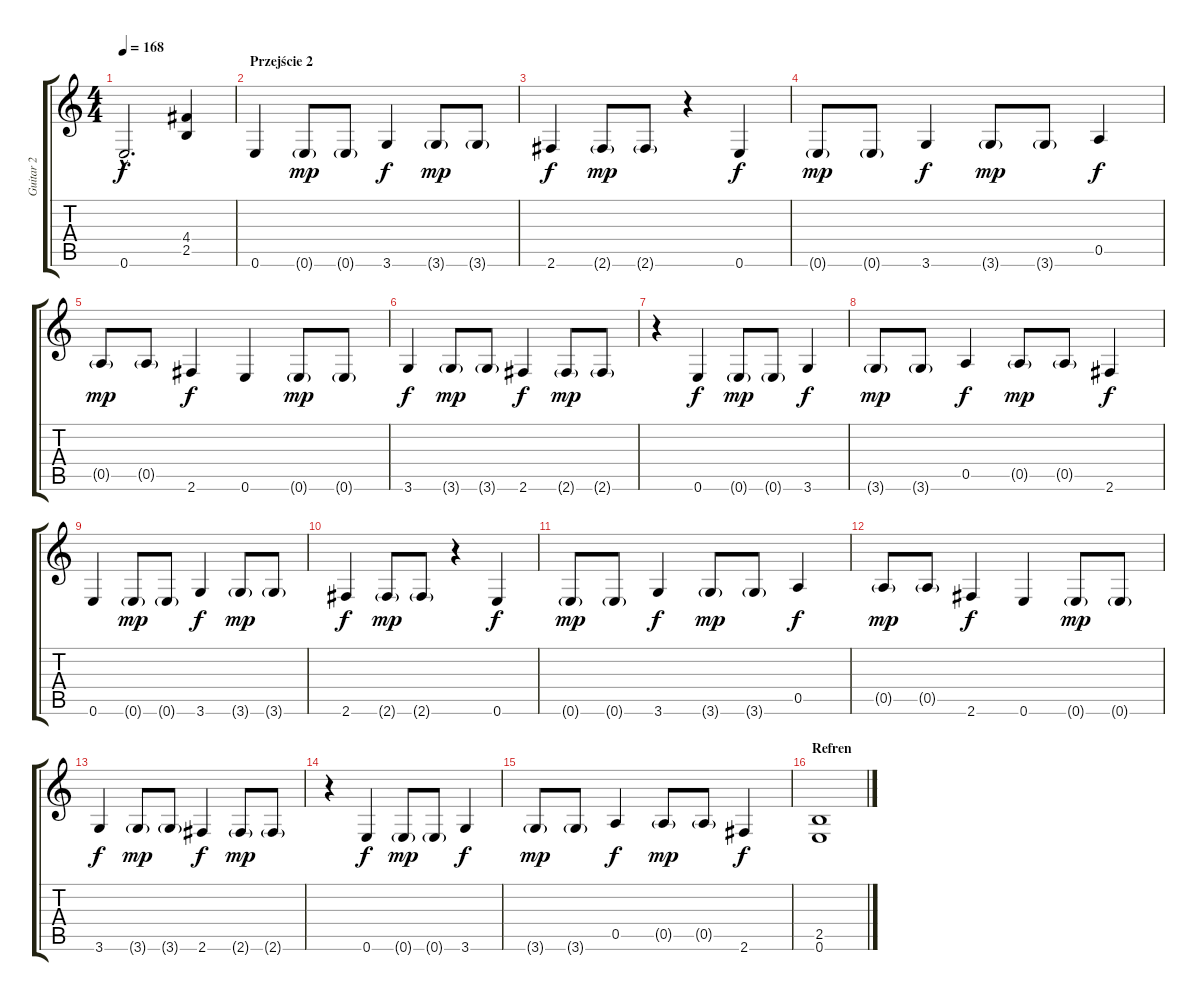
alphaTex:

\track ("Guitar 2" "Guitar 2") {instrument distortionguitar}
\staff {score tabs}
\tuning (E4 B3 G3 D3 A2 E2) {hide}
\ts (4 4)
\tempo 168
\clef g2
\ks c
0.6{hac}.2{d dy f} (4.4 2.5).4 |
\section ("" "Przejście 2")
0.6.4 0.6{g}.8{dy mp} 0.6{g}.8 3.6.4{dy f} 3.6{g}.8{dy mp} 3.6{g}.8 |
2.6.4{dy f} 2.6{g}.8{dy mp} 2.6{g}.8 r.4 0.6.4{dy f} |
0.6{g}.8{dy mp} 0.6{g}.8 3.6.4{dy f} 3.6{g}.8{dy mp} 3.6{g}.8 0.5.4{dy f} |
0.5{g}.8{dy mp} 0.5{g}.8 2.6.4{dy f} 0.6.4 0.6{g}.8{dy mp} 0.6{g}.8 |
3.6.4{dy f} 3.6{g}.8{dy mp} 3.6{g}.8 2.6.4{dy f} 2.6{g}.8{dy mp} 2.6{g}.8 |
r.4 0.6.4{dy f} 0.6{g}.8{dy mp} 0.6{g}.8 3.6.4{dy f} |
3.6{g}.8{dy mp} 3.6{g}.8 0.5.4{dy f} 0.5{g}.8{dy mp} 0.5{g}.8 2.6.4{dy f} |
0.6.4 0.6{g}.8{dy mp} 0.6{g}.8 3.6.4{dy f} 3.6{g}.8{dy mp} 3.6{g}.8 |
2.6.4{dy f} 2.6{g}.8{dy mp} 2.6{g}.8 r.4 0.6.4{dy f} |
0.6{g}.8{dy mp} 0.6{g}.8 3.6.4{dy f} 3.6{g}.8{dy mp} 3.6{g}.8 0.5.4{dy f} |
0.5{g}.8{dy mp} 0.5{g}.8 2.6.4{dy f} 0.6.4 0.6{g}.8{dy mp} 0.6{g}.8 |
3.6.4{dy f} 3.6{g}.8{dy mp} 3.6{g}.8 2.6.4{dy f} 2.6{g}.8{dy mp} 2.6{g}.8 |
r.4 0.6.4{dy f} 0.6{g}.8{dy mp} 0.6{g}.8 3.6.4{dy f} |
3.6{g}.8{dy mp} 3.6{g}.8 0.5.4{dy f} 0.5{g}.8{dy mp} 0.5{g}.8 2.6.4{dy f} |
\section ("" "Refren")
(2.5 0.6).1
